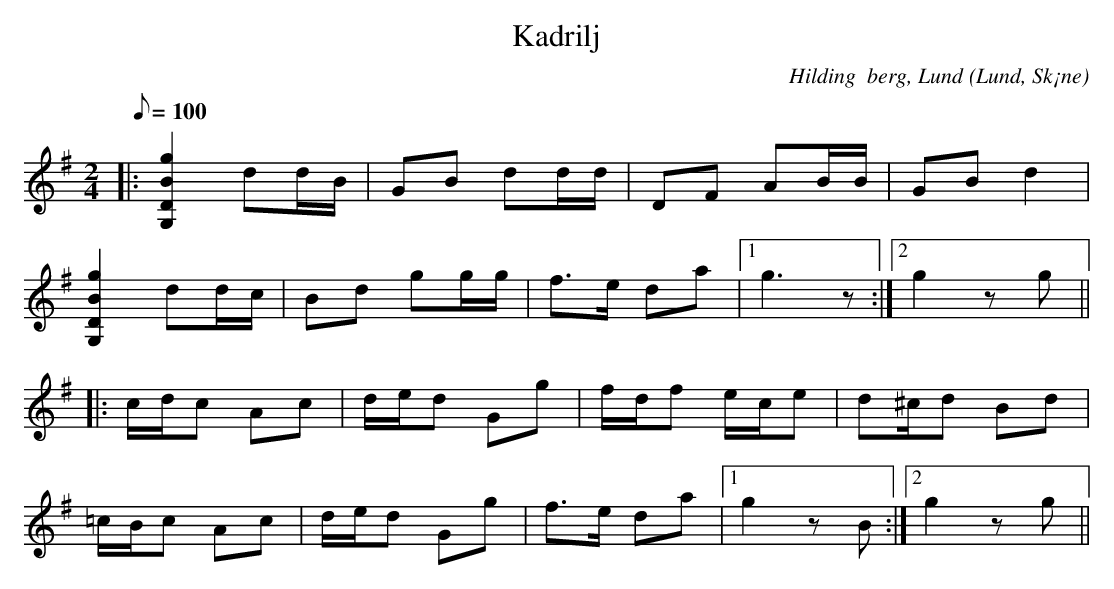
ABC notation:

X:1
T:Kadrilj
C:Hilding  berg, Lund
O:Lund, Sk¡ne
M:2/4
L:1/9
Q:1/8=100
V:1 clef=G
K:G
|: [G,2D2B2g2] dd/B/ | GB dd/d/ | DF AB/B/ | GB d2 |
[G,2D2B2g2] dd/c/ | Bd gg/g/ | f>e da |1 g3 z :|2 g2 zg ||
|: c/d/c Ac | d/e/d Gg | f/d/f e/c/e | d^c/d Bd |
=c/B/c Ac | d/e/d Gg | f>e da |1 g2 zB :|2 g2 zg ||
